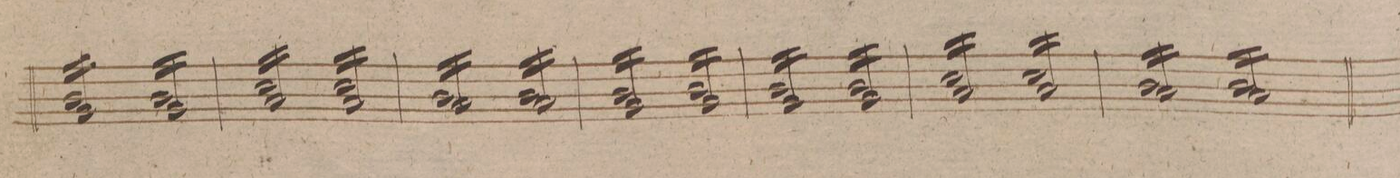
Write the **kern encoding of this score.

**kern	**dynam
*I"Violino 2do	*
*clefG2	*
*k[f#c#g#d#]	*
*met(c)	*
*M4/4	*
16b/LL 16g#/	.
16b/ 16g#/	.
16b/ 16g#/	.
16b/ 16g#/	.
16b/ 16g#/	.
16b/ 16g#/	.
16b/ 16g#/	.
16b/JJ 16g#/	.
16b/LL 16g#/	.
16b/ 16g#/	.
16b/ 16g#/	.
16b/ 16g#/	.
16b/ 16g#/	.
16b/ 16g#/	.
16b/ 16g#/	.
16b/JJ 16g#/	.
=16	=16
16cc#/LL 16a/	.
16cc#/ 16a/	.
16cc#/ 16a/	.
16cc#/ 16a/	.
16cc#/ 16a/	.
16cc#/ 16a/	.
16cc#/ 16a/	.
16cc#/JJ 16a/	.
16cc#/LL 16a/	.
16cc#/ 16a/	.
16cc#/ 16a/	.
16cc#/ 16a/	.
16cc#/ 16a/	.
16cc#/ 16a/	.
16cc#/ 16a/	.
16cc#/JJ 16a/	.
=17	=17
16b/LL 16a/	.
16b/ 16a/	.
16b/ 16a/	.
16b/ 16a/	.
16b/ 16a/	.
16b/ 16a/	.
16b/ 16a/	.
16b/JJ 16a/	.
16b/LL 16a/	.
16b/ 16a/	.
16b/ 16a/	.
16b/ 16a/	.
16b/ 16a/	.
16b/ 16a/	.
16b/ 16a/	.
16b/JJ 16a/	.
=18	=18
16b/LL 16g#/	.
16b/ 16g#/	.
16b/ 16g#/	.
16b/ 16g#/	.
16b/ 16g#/	.
16b/ 16g#/	.
16b/ 16g#/	.
16b/JJ 16g#/	.
16b/LL 16g#/	.
16b/ 16g#/	.
16b/ 16g#/	.
16b/ 16g#/	.
16b/ 16g#/	.
16b/ 16g#/	.
16b/ 16g#/	.
16b/JJ 16g#/	.
=19	=19
16b/LL 16g#/	.
16b/ 16g#/	.
16b/ 16g#/	.
16b/ 16g#/	.
16b/ 16g#/	.
16b/ 16g#/	.
16b/ 16g#/	.
16b/JJ 16g#/	.
16b/LL 16g#/	.
16b/ 16g#/	.
16b/ 16g#/	.
16b/ 16g#/	.
16b/ 16g#/	.
16b/ 16g#/	.
16b/ 16g#/	.
16b/JJ 16g#/	.
=20	=20
16cc#/LL 16a/	.
16cc#/ 16a/	.
16cc#/ 16a/	.
16cc#/ 16a/	.
16cc#/ 16a/	.
16cc#/ 16a/	.
16cc#/ 16a/	.
16cc#/JJ 16a/	.
16cc#/LL 16a/	.
16cc#/ 16a/	.
16cc#/ 16a/	.
16cc#/ 16a/	.
16cc#/ 16a/	.
16cc#/ 16a/	.
16cc#/ 16a/	.
16cc#/JJ 16a/	.
=21	=21
16b/LL 16a/	.
16b/ 16a/	.
16b/ 16a/	.
16b/ 16a/	.
16b/ 16a/	.
16b/ 16a/	.
16b/ 16a/	.
16b/JJ 16a/	.
16b/LL 16a/	.
16b/ 16a/	.
16b/ 16a/	.
16b/ 16a/	.
16b/ 16a/	.
16b/ 16a/	.
16b/ 16a/	.
16b/JJ 16a/	.
=22	=22
*-	*-
